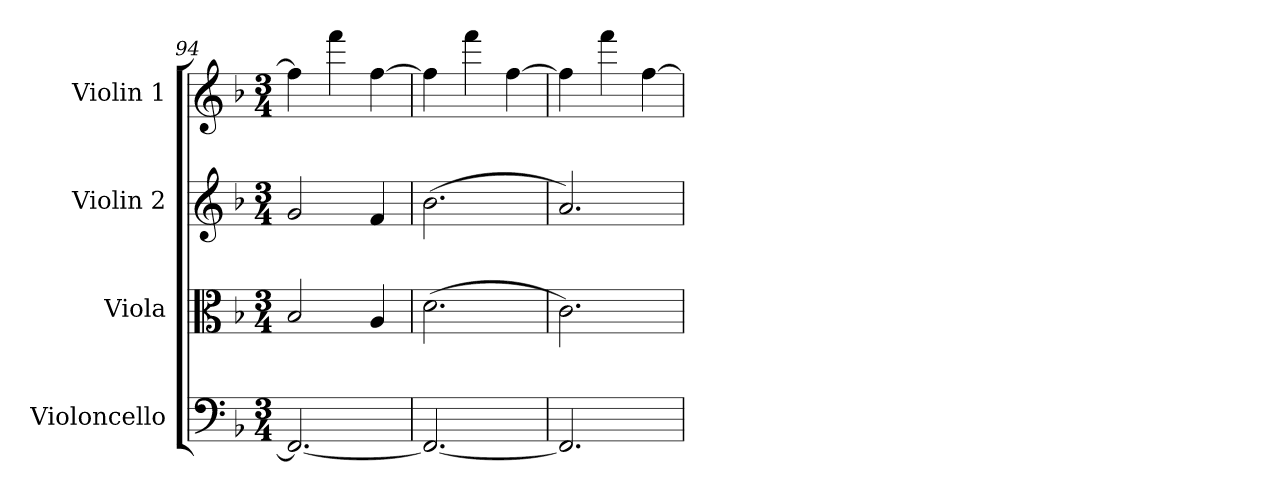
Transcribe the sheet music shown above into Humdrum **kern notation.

**kern	**kern	**kern	**kern
*part4	*part3	*part2	*part1
*staff4	*staff3	*staff2	*staff1
*I"Violoncello	*I"Viola	*I"Violin 2	*I"Violin 1
*I'Vc	*I'Vla	*I'Vln	*I'Vln
*clefF4	*clefC3	*clefG2	*clefG2
*k[b-]	*k[b-]	*k[b-]	*k[b-]
*M3/4	*M3/4	*M3/4	*M3/4
=94	=94	=94	=94
2.FF/_	2B-/	2g/	4ff\]
.	.	.	4fff\
.	4A/	4f/	[4ff\
=95	=95	=95	=95
2.FF/_	(2.d\	(2.b-\	4ff\]
.	.	.	4fff\
.	.	.	[4ff\
=96	=96	=96	=96
2.FF/]	2.c\)	2.a/)	4ff\]
.	.	.	4fff\
.	.	.	[4ff\
=	=	=	=
*-	*-	*-	*-
